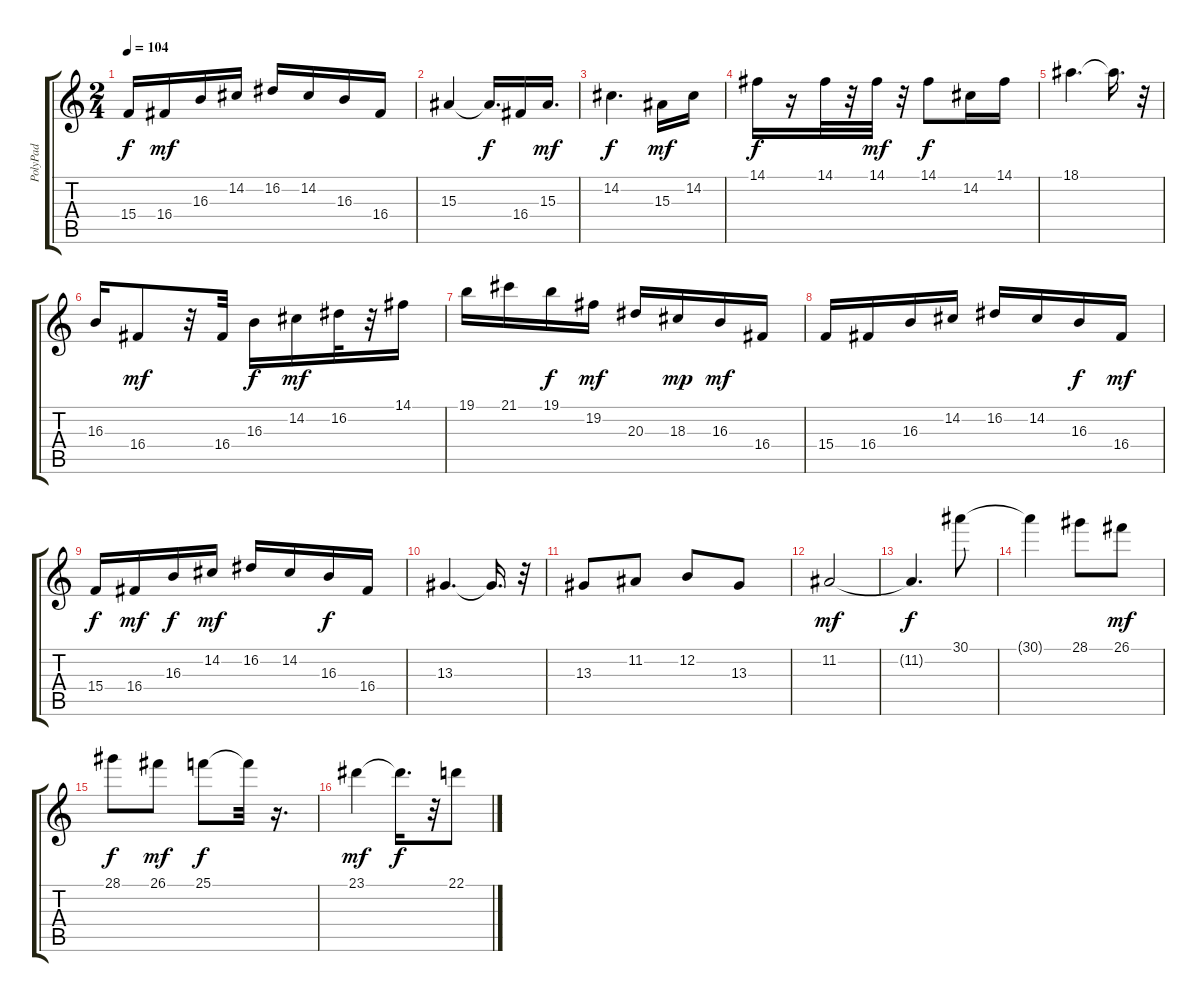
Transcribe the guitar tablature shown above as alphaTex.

\track ("PolyPad " "PolyPad ") {instrument pad3polysynth}
\staff {score tabs}
\tuning (E4 B3 G3 D3 A2 E2) {hide}
\ts (2 4)
\tempo 104
\clef g2
\ks c
15.4.16{dy f} 16.4.16{dy mf} 16.3.16 14.2.16 16.2.16 14.2.16 16.3.16 16.4.16 |
15.3.4 15.3{t}.16{d dy f} 16.4.16 15.3.16{d dy mf} |
14.2.4{d dy f} 15.3.16{dy mf} 14.2.16 |
14.1.16{dy f} r.16 14.1.32 r.32 14.1.32{dy mf} r.32 14.1.8{dy f} 14.2.16 14.1.16 |
18.1.4{d} 18.1{t}.16{d} r.32 |
16.3.16 16.4.8{dy mf} r.32 16.4.32 16.3.16{dy f} 14.2.16{dy mf} 16.2.32 r.32 14.1.16 |
19.1.16 21.1.16 19.1.16{dy f} 19.2.16{dy mf} 20.3.16 18.3.16{dy mp} 16.3.16{dy mf} 16.4.16 |
15.4.16 16.4.16 16.3.16 14.2.16 16.2.16 14.2.16 16.3.16{dy f} 16.4.16{dy mf} |
15.4.16{dy f} 16.4.16{dy mf} 16.3.16{dy f} 14.2.16{dy mf} 16.2.16 14.2.16 16.3.16{dy f} 16.4.16 |
13.3.4{d} 13.3{t}.16{d} r.32 |
13.3.8 11.2.8 12.2.8 13.3.8 |
11.2.2{dy mf} |
11.2{t}.4{d dy f} 30.1.8 |
30.1{t}.4 28.1.8 26.1.8{dy mf} |
28.1.8{dy f} 26.1.8{dy mf} 25.1.8{dy f} 25.1{t}.32 r.16{d} |
23.1.4{dy mf} 23.1{t}.16{d dy f} r.32 22.1.8
